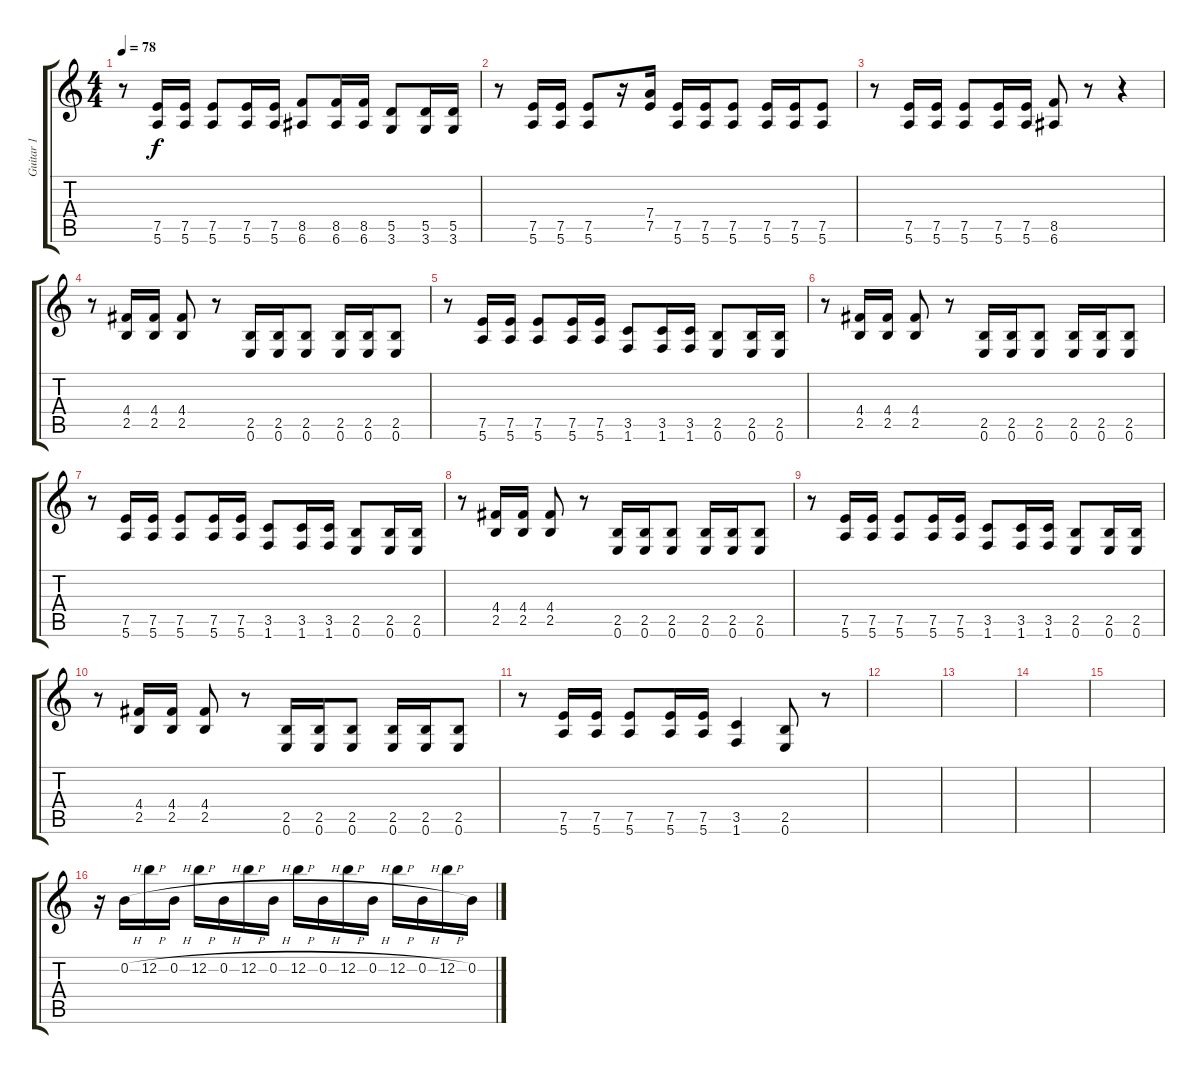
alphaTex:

\track ("Guitar 1" "Guitar 1") {instrument distortionguitar}
\staff {score tabs}
\tuning (E4 B3 G3 D3 A2 E2) {hide}
\ts (4 4)
\tempo 78
\clef g2
\ks c
r.8{dy f} (7.5 5.6).16 (7.5 5.6).16 (7.5 5.6).8 (7.5 5.6).16 (7.5 5.6).16 (8.5 6.6).8 (8.5 6.6).16 (8.5 6.6).16 (5.5 3.6).8 (5.5 3.6).16 (5.5 3.6).16 |
r.8 (7.5 5.6).16 (7.5 5.6).16 (7.5 5.6).8 r.16 (7.4 7.5).16 (7.5 5.6).16 (7.5 5.6).16 (7.5 5.6).8 (7.5 5.6).16 (7.5 5.6).16 (7.5 5.6).8 |
r.8 (7.5 5.6).16 (7.5 5.6).16 (7.5 5.6).8 (7.5 5.6).16 (7.5 5.6).16 (8.5 6.6).8 r.8 r.4 |
r.8 (4.4 2.5).16 (4.4 2.5).16 (4.4 2.5).8 r.8 (2.5 0.6).16 (2.5 0.6).16 (2.5 0.6).8 (2.5 0.6).16 (2.5 0.6).16 (2.5 0.6).8 |
r.8 (7.5 5.6).16 (7.5 5.6).16 (7.5 5.6).8 (7.5 5.6).16 (7.5 5.6).16 (3.5 1.6).8 (3.5 1.6).16 (3.5 1.6).16 (2.5 0.6).8 (2.5 0.6).16 (2.5 0.6).16 |
r.8 (4.4 2.5).16 (4.4 2.5).16 (4.4 2.5).8 r.8 (2.5 0.6).16 (2.5 0.6).16 (2.5 0.6).8 (2.5 0.6).16 (2.5 0.6).16 (2.5 0.6).8 |
r.8 (7.5 5.6).16 (7.5 5.6).16 (7.5 5.6).8 (7.5 5.6).16 (7.5 5.6).16 (3.5 1.6).8 (3.5 1.6).16 (3.5 1.6).16 (2.5 0.6).8 (2.5 0.6).16 (2.5 0.6).16 |
r.8 (4.4 2.5).16 (4.4 2.5).16 (4.4 2.5).8 r.8 (2.5 0.6).16 (2.5 0.6).16 (2.5 0.6).8 (2.5 0.6).16 (2.5 0.6).16 (2.5 0.6).8 |
r.8 (7.5 5.6).16 (7.5 5.6).16 (7.5 5.6).8 (7.5 5.6).16 (7.5 5.6).16 (3.5 1.6).8 (3.5 1.6).16 (3.5 1.6).16 (2.5 0.6).8 (2.5 0.6).16 (2.5 0.6).16 |
r.8 (4.4 2.5).16 (4.4 2.5).16 (4.4 2.5).8 r.8 (2.5 0.6).16 (2.5 0.6).16 (2.5 0.6).8 (2.5 0.6).16 (2.5 0.6).16 (2.5 0.6).8 |
r.8 (7.5 5.6).16 (7.5 5.6).16 (7.5 5.6).8 (7.5 5.6).16 (7.5 5.6).16 (3.5 1.6).4 (2.5 0.6).8 r.8 |
|
|
|
|
r.16 0.2{h}.16 12.2{h}.16 0.2{h}.16 12.2{h}.16 0.2{h}.16 12.2{h}.16 0.2{h}.16 12.2{h}.16 0.2{h}.16 12.2{h}.16 0.2{h}.16 12.2{h}.16 0.2{h}.16 12.2{h}.16 0.2{h}.16
